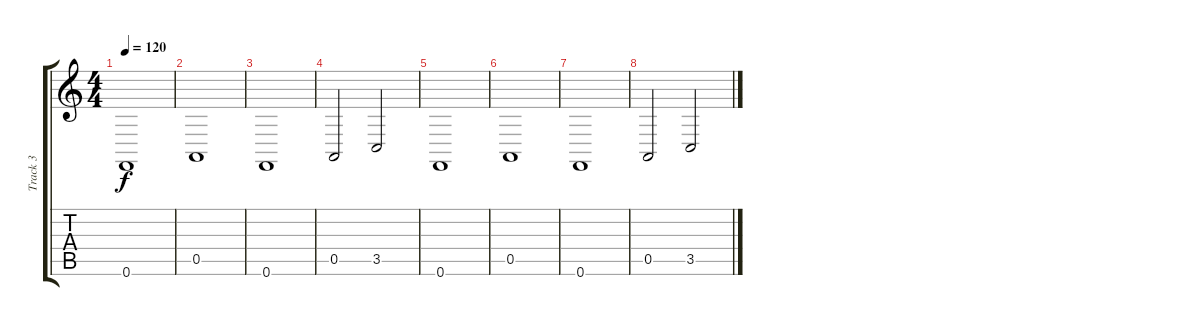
\track ("Track 3" "Track 3") {instrument pad2warm}
\staff {score tabs}
\tuning (C4 G3 F3 C3 A2 F2) {hide}
\ts (4 4)
\tempo 120
\clef g2
\ks c
0.6.1{dy f} |
0.5.1 |
0.6.1 |
0.5.2 3.5.2 |
0.6.1 |
0.5.1 |
0.6.1 |
0.5.2 3.5.2
